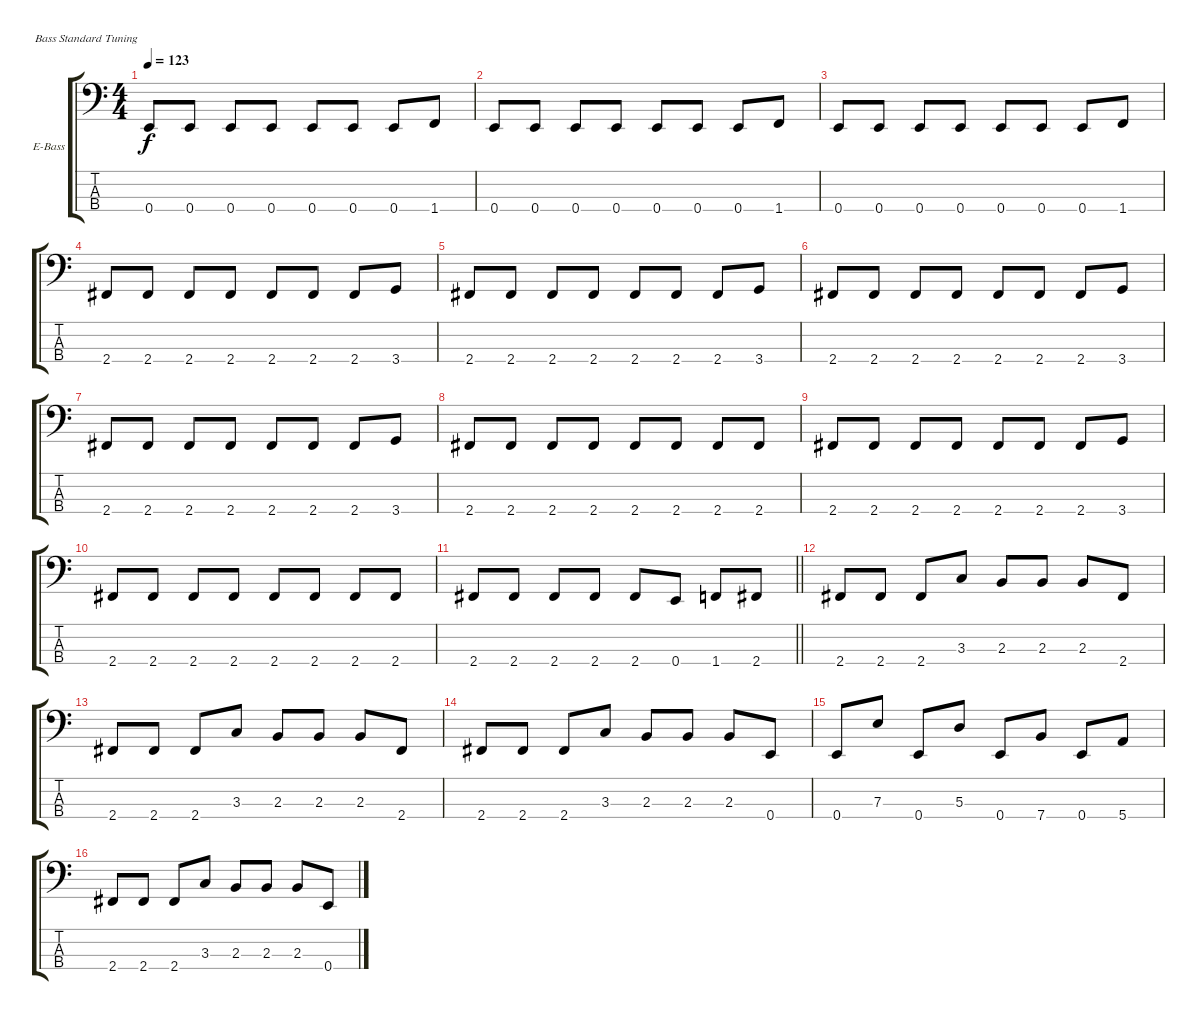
\bracketExtendMode groupsimilarinstruments
\firstSystemTrackNameOrientation horizontal
\otherSystemsTrackNameOrientation horizontal
\track ("Bass" "E-Bass") {instrument electricbasspick}
\staff {score tabs}
\tuning (G2 D2 A1 E1)
\ts (4 4)
\tempo 123
\clef f4
\ks c
0.4.8{dy f} 0.4.8 0.4.8 0.4.8 0.4.8 0.4.8 0.4.8 1.4.8 |
0.4.8 0.4.8 0.4.8 0.4.8 0.4.8 0.4.8 0.4.8 1.4.8 |
0.4.8 0.4.8 0.4.8 0.4.8 0.4.8 0.4.8 0.4.8 1.4.8 |
2.4.8 2.4.8 2.4.8 2.4.8 2.4.8 2.4.8 2.4.8 3.4.8 |
2.4.8 2.4.8 2.4.8 2.4.8 2.4.8 2.4.8 2.4.8 3.4.8 |
2.4.8 2.4.8 2.4.8 2.4.8 2.4.8 2.4.8 2.4.8 3.4.8 |
2.4.8 2.4.8 2.4.8 2.4.8 2.4.8 2.4.8 2.4.8 3.4.8 |
2.4.8 2.4.8 2.4.8 2.4.8 2.4.8 2.4.8 2.4.8 2.4.8 |
2.4.8 2.4.8 2.4.8 2.4.8 2.4.8 2.4.8 2.4.8 3.4.8 |
2.4.8 2.4.8 2.4.8 2.4.8 2.4.8 2.4.8 2.4.8 2.4.8 |
\barLineRight lightlight
2.4.8 2.4.8 2.4.8 2.4.8 2.4.8 0.4.8 1.4.8 2.4.8 |
2.4.8 2.4.8 2.4.8 3.3.8 2.3.8 2.3.8 2.3.8 2.4.8 |
2.4.8 2.4.8 2.4.8 3.3.8 2.3.8 2.3.8 2.3.8 2.4.8 |
2.4.8 2.4.8 2.4.8 3.3.8 2.3.8 2.3.8 2.3.8 0.4.8 |
0.4.8 7.3.8 0.4.8 5.3.8 0.4.8 7.4.8 0.4.8 5.4.8 |
2.4.8 2.4.8 2.4.8 3.3.8 2.3.8 2.3.8 2.3.8 0.4.8
